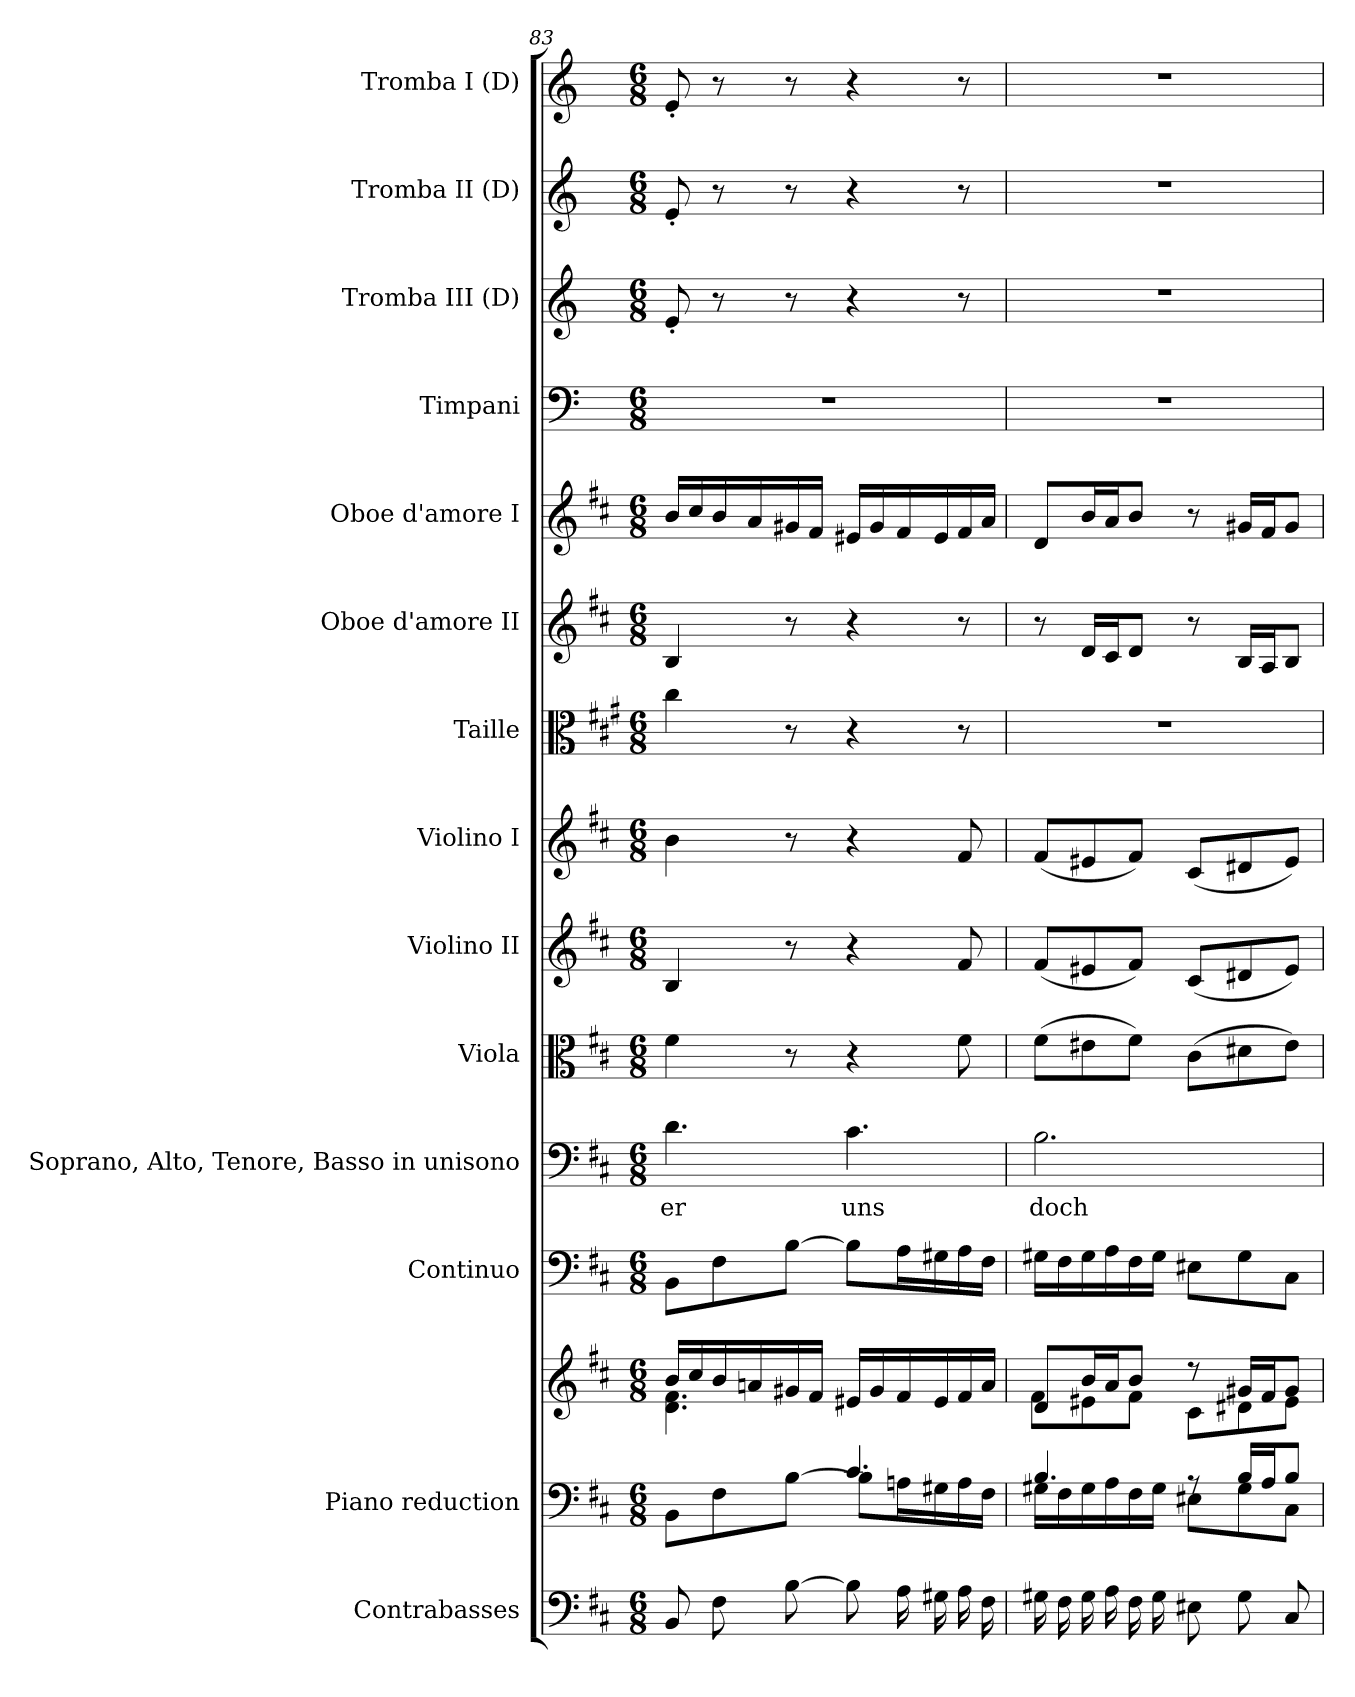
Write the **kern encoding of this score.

**kern	**kern	**kern	**kern	**kern	**text	**kern	**kern	**kern	**kern	**kern	**kern	**kern	**kern	**kern	**kern
*part14	*part13	*part13	*part12	*part11	*part11	*part10	*part9	*part8	*part7	*part6	*part5	*part4	*part3	*part2	*part1
*staff15	*staff14	*staff13	*staff12	*staff11	*staff11	*staff10	*staff9	*staff8	*staff7	*staff6	*staff5	*staff4	*staff3	*staff2	*staff1
*I"Contrabasses	*I"Piano reduction	*	*I"Continuo	*I"Soprano, Alto, Tenore, Basso in unisono	*	*I"Viola	*I"Violino II	*I"Violino I	*I"Taille	*I"Oboe d'amore II	*I"Oboe d'amore I	*I"Timpani	*I"Tromba III (D)	*I"Tromba II (D)	*I"Tromba I (D)
*I'Cbs.	*I'Pno	*	*	*	*	*	*	*	*	*I'Ob	*I'Ob	*I'Timp	*	*	*
!!LO:PB:g=z
*clefF4	*clefF4	*clefG2	*clefF4	*clefF4	*	*clefC3	*clefG2	*clefG2	*clefC3	*clefG2	*clefG2	*clefF4	*clefG2	*clefG2	*clefG2
*ITrd7c12	*	*	*	*	*	*	*	*	*ITrd4c7	*	*	*	*ITrd-1c-2	*ITrd-1c-2	*ITrd-1c-2
*k[f#c#]	*k[f#c#]	*k[f#c#]	*k[f#c#]	*k[f#c#]	*	*k[f#c#]	*k[f#c#]	*k[f#c#]	*k[f#c#]	*k[f#c#]	*k[f#c#]	*k[]	*k[f#c#]	*k[f#c#]	*k[f#c#]
*M6/8	*M6/8	*M6/8	*M6/8	*M6/8	*	*M6/8	*M6/8	*M6/8	*M6/8	*M6/8	*M6/8	*M6/8	*M6/8	*M6/8	*M6/8
=83	=83	=83	=83	=83	=83	=83	=83	=83	=83	=83	=83	=83	=83	=83	=83
*	*^	*^	*	*	*	*	*	*	*	*	*	*	*	*	*
!	!	!	!	!	!	!	!LO:LY:b	!	!	!	!	!	!	!	!	!	!
8BBB/	4.ryy	8BB\L	16b/LL	4.d\ 4.f#\	8BB\L	4.d\	er	4f#\	4B/	4b\	4f#\	4B/	16b/LL	2.r	8f#'/	8f#'/	8f#'/
.	.	.	16cc#/	.	.	.	.	.	.	.	.	.	16cc#/	.	.	.	.
8FF#\	.	8F#\	16b/	.	8F#\	.	.	.	.	.	.	.	16b/	.	8r	8r	8r
.	.	.	16an/	.	.	.	.	.	.	.	.	.	16a/	.	.	.	.
[8BB\	.	[8B\J	16g#X/	.	[8B\J	.	.	8r	8r	8r	8r	8r	16g#X/	.	8r	8r	8r
.	.	.	16f#/JJ	.	.	.	.	.	.	.	.	.	16f#/JJ	.	.	.	.
!	!	!	!	!	!	!	!LO:LY:b	!	!	!	!	!	!	!	!	!	!
8BB\]	4.c#/	8B\L]	16e#X/LL	4.ryy	8B\L]	4.c#\	uns	4r	4r	4r	4r	4r	16e#X/LL	.	4r	4r	4r
.	.	.	16g#/	.	.	.	.	.	.	.	.	.	16g#/	.	.	.	.
16AA\	.	16An\L	16f#/	.	16A\L	.	.	.	.	.	.	.	16f#/	.	.	.	.
16GG#X\	.	16G#X\	16e#/	.	16G#X\	.	.	.	.	.	.	.	16e#/	.	.	.	.
16AA\	.	16A\	16f#/	.	16A\	.	.	8f#\	8f#/	8f#/	8r	8r	16f#/	.	8r	8r	8r
16FF#\	.	16F#\JJ	16a/JJ	.	16F#\JJ	.	.	.	.	.	.	.	16a/JJ	.	.	.	.
=84	=84	=84	=84	=84	=84	=84	=84	=84	=84	=84	=84	=84	=84	=84	=84	=84	=84
!	!	!	!	!	!	!	!LO:LY:b	!	!	!	!	!	!	!	!	!	!
16GG#X\	4.B/	16G#X\LL	8d/L	8f#\L	16G#X\LL	2.B\	doch	(>8f#\L	(<8f#/L	(<8f#/L	2.r	8r	8d/L	2.r	2.r	2.r	2.r
16FF#\	.	16F#\	.	.	16F#\	.	.	.	.	.	.	.	.	.	.	.	.
16GG#\	.	16G#\	16b/L	8e#X\	16G#\	.	.	8e#X\	8e#X/	8e#X/	.	16d/LL	16b/L	.	.	.	.
16AA\	.	16A\	16a/J	.	16A\	.	.	.	.	.	.	16c#/J	16a/J	.	.	.	.
16FF#\	.	16F#\	8b/J	8f#\J	16F#\	.	.	8f#\J)	8f#/J)	8f#/J)	.	8d/J	8b/J	.	.	.	.
16GG#\	.	16G#\JJ	.	.	16G#\JJ	.	.	.	.	.	.	.	.	.	.	.	.
8EE#X\	8rA	8E#X\L	8r	8c#\L	8E#X\L	.	.	(>8c#\L	(<8c#/L	(<8c#/L	.	8r	8r	.	.	.	.
8GG#\	16B/LL	8G#\	16g#X/LL	8d#X\	8G#\	.	.	8d#X\	8d#X/	8d#X/	.	16B/LL	16g#X/LL	.	.	.	.
.	16A/J	.	16f#/J	.	.	.	.	.	.	.	.	16A/J	16f#/J	.	.	.	.
8CC#/	8B/J	8C#\J	8g#/J	8e#\J	8C#\J	.	.	8e#\J)	8e#/J)	8e#/J)	.	8B/J	8g#/J	.	.	.	.
*	*v	*v	*	*	*	*	*	*	*	*	*	*	*	*	*	*	*
*	*	*v	*v	*	*	*	*	*	*	*	*	*	*	*	*	*
=	=	=	=	=	=	=	=	=	=	=	=	=	=	=	=
*-	*-	*-	*-	*-	*-	*-	*-	*-	*-	*-	*-	*-	*-	*-	*-
